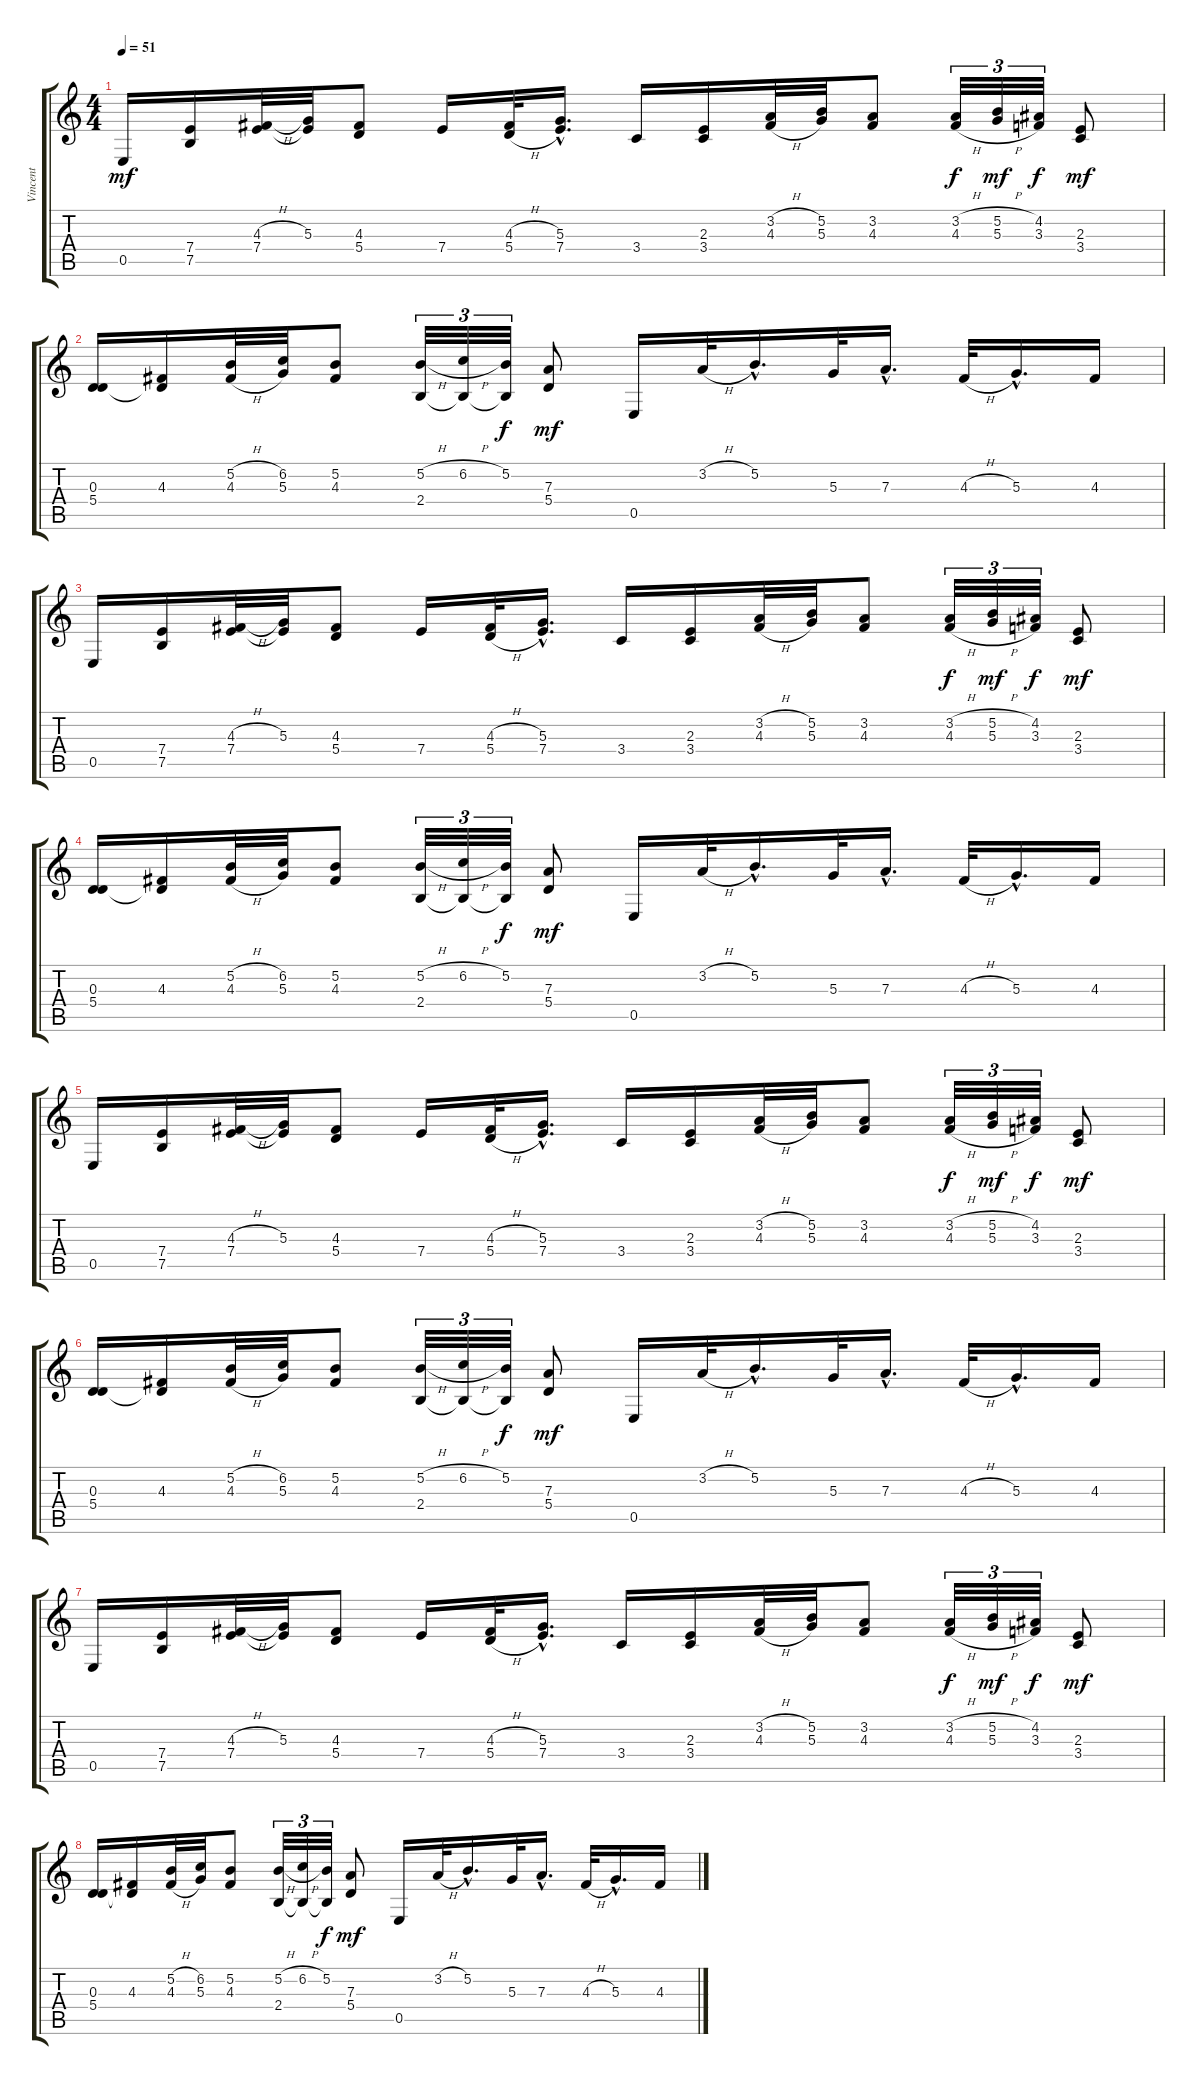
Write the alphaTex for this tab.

\track ("Vincent" "Vincent") {instrument distortionguitar}
\staff {score tabs}
\tuning (B3 Gb3 D3 A2 E2 B1) {hide}
\ts (4 4)
\tempo 51
\clef g2
\ks c
0.5.16{dy mf} (7.4 7.5).16 (4.3{h} 7.4).32 (5.3 7.4{t}).32 (4.3 5.4).8 7.4.16 (4.3{h} 5.4{h}).32 (5.3{hac} 7.4{hac}).16{d} 3.4.16 (2.3 3.4).16 (3.2{h} 4.3{h}).32 (5.2 5.3).32 (3.2 4.3).8 (3.2{h} 4.3{h}).32{tu (3 2) dy f} (5.2{h} 5.3{h}).32{tu (3 2) dy mf} (4.2 3.3).32{tu (3 2) dy f} (2.3 3.4).8{dy mf} |
(0.3 5.4).16 (4.3 5.4{t}).16 (5.2{h} 4.3{h}).32 (6.2 5.3).32 (5.2 4.3).8 (5.2{h} 2.4).32{tu (3 2)} (6.2{h} 2.4{t}).32{tu (3 2)} (5.2 2.4{t}).32{tu (3 2) dy f} (7.3 5.4).8{dy mf} 0.5.16 3.2{h}.32 5.2{hac}.16{d} 5.3.32 7.3{hac}.16{d} 4.3{h}.32 5.3{hac}.16{d} 4.3.16 |
0.5.16 (7.4 7.5).16 (4.3{h} 7.4).32 (5.3 7.4{t}).32 (4.3 5.4).8 7.4.16 (4.3{h} 5.4{h}).32 (5.3{hac} 7.4{hac}).16{d} 3.4.16 (2.3 3.4).16 (3.2{h} 4.3{h}).32 (5.2 5.3).32 (3.2 4.3).8 (3.2{h} 4.3{h}).32{tu (3 2) dy f} (5.2{h} 5.3{h}).32{tu (3 2) dy mf} (4.2 3.3).32{tu (3 2) dy f} (2.3 3.4).8{dy mf} |
(0.3 5.4).16 (4.3 5.4{t}).16 (5.2{h} 4.3{h}).32 (6.2 5.3).32 (5.2 4.3).8 (5.2{h} 2.4).32{tu (3 2)} (6.2{h} 2.4{t}).32{tu (3 2)} (5.2 2.4{t}).32{tu (3 2) dy f} (7.3 5.4).8{dy mf} 0.5.16 3.2{h}.32 5.2{hac}.16{d} 5.3.32 7.3{hac}.16{d} 4.3{h}.32 5.3{hac}.16{d} 4.3.16 |
0.5.16 (7.4 7.5).16 (4.3{h} 7.4).32 (5.3 7.4{t}).32 (4.3 5.4).8 7.4.16 (4.3{h} 5.4{h}).32 (5.3{hac} 7.4{hac}).16{d} 3.4.16 (2.3 3.4).16 (3.2{h} 4.3{h}).32 (5.2 5.3).32 (3.2 4.3).8 (3.2{h} 4.3{h}).32{tu (3 2) dy f} (5.2{h} 5.3{h}).32{tu (3 2) dy mf} (4.2 3.3).32{tu (3 2) dy f} (2.3 3.4).8{dy mf} |
(0.3 5.4).16 (4.3 5.4{t}).16 (5.2{h} 4.3{h}).32 (6.2 5.3).32 (5.2 4.3).8 (5.2{h} 2.4).32{tu (3 2)} (6.2{h} 2.4{t}).32{tu (3 2)} (5.2 2.4{t}).32{tu (3 2) dy f} (7.3 5.4).8{dy mf} 0.5.16 3.2{h}.32 5.2{hac}.16{d} 5.3.32 7.3{hac}.16{d} 4.3{h}.32 5.3{hac}.16{d} 4.3.16 |
0.5.16 (7.4 7.5).16 (4.3{h} 7.4).32 (5.3 7.4{t}).32 (4.3 5.4).8 7.4.16 (4.3{h} 5.4{h}).32 (5.3{hac} 7.4{hac}).16{d} 3.4.16 (2.3 3.4).16 (3.2{h} 4.3{h}).32 (5.2 5.3).32 (3.2 4.3).8 (3.2{h} 4.3{h}).32{tu (3 2) dy f} (5.2{h} 5.3{h}).32{tu (3 2) dy mf} (4.2 3.3).32{tu (3 2) dy f} (2.3 3.4).8{dy mf} |
(0.3 5.4).16 (4.3 5.4{t}).16 (5.2{h} 4.3{h}).32 (6.2 5.3).32 (5.2 4.3).8 (5.2{h} 2.4).32{tu (3 2)} (6.2{h} 2.4{t}).32{tu (3 2)} (5.2 2.4{t}).32{tu (3 2) dy f} (7.3 5.4).8{dy mf} 0.5.16 3.2{h}.32 5.2{hac}.16{d} 5.3.32 7.3{hac}.16{d} 4.3{h}.32 5.3{hac}.16{d} 4.3.16
